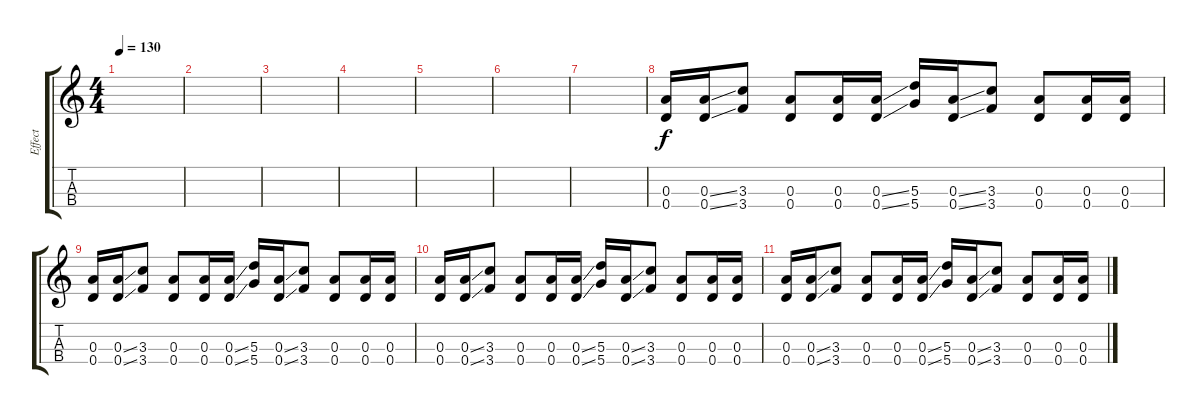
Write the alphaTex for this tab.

\track ("Effect" "Effect") {instrument overdrivenguitar}
\staff {score tabs}
\tuning (G4 D4 A3 D3) {hide}
\ts (4 4)
\tempo 130
\clef g2
\ks c
|
|
|
|
|
|
|
(0.3 0.4).16 (0.3{ss} 0.4{ss}).16 (3.3 3.4).8 (0.3 0.4).8 (0.3 0.4).16 (0.3{ss} 0.4{ss}).16 (5.3 5.4).16 (0.3{ss} 0.4{ss}).16 (3.3 3.4).8 (0.3 0.4).8 (0.3 0.4).16 (0.3 0.4).16 |
(0.3 0.4).16 (0.3{ss} 0.4{ss}).16 (3.3 3.4).8 (0.3 0.4).8 (0.3 0.4).16 (0.3{ss} 0.4{ss}).16 (5.3 5.4).16 (0.3{ss} 0.4{ss}).16 (3.3 3.4).8 (0.3 0.4).8 (0.3 0.4).16 (0.3 0.4).16 |
(0.3 0.4).16 (0.3{ss} 0.4{ss}).16 (3.3 3.4).8 (0.3 0.4).8 (0.3 0.4).16 (0.3{ss} 0.4{ss}).16 (5.3 5.4).16 (0.3{ss} 0.4{ss}).16 (3.3 3.4).8 (0.3 0.4).8 (0.3 0.4).16 (0.3 0.4).16 |
(0.3 0.4).16 (0.3{ss} 0.4{ss}).16 (3.3 3.4).8 (0.3 0.4).8 (0.3 0.4).16 (0.3{ss} 0.4{ss}).16 (5.3 5.4).16 (0.3{ss} 0.4{ss}).16 (3.3 3.4).8 (0.3 0.4).8 (0.3 0.4).16 (0.3 0.4).16
